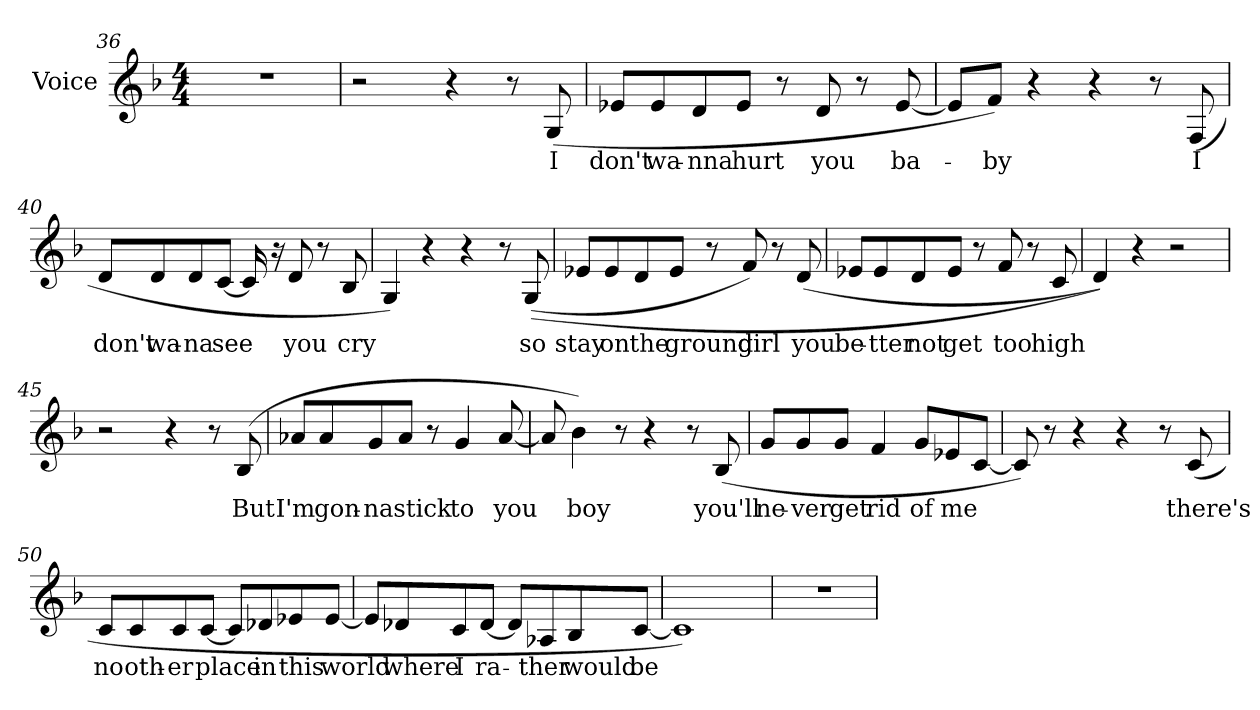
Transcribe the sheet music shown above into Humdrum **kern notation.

**kern	**text
*part1	*part1
*staff1	*staff1
*I"Voice	*
*I'Voice	*
*clefG2	*
*k[b-]	*
*F:	*
*M4/4	*
=36	=36
1r	.
=37	=37
2r	.
4r	.
8r	.
!	!LO:LY:b:color=#000000
(8Gi/	I
=38	=38
!	!LO:LY:b:color=#000000
8e-Xi/L	don't
!	!LO:LY:b:color=#000000
8e-i/	wa-
!	!LO:LY:b:color=#000000
8di/	-nna
!	!LO:LY:b:color=#000000
8e-i/J	hurt
8r	.
!	!LO:LY:b:color=#000000
8di/	you
8r	.
!	!LO:LY:b:color=#000000
[8e-i/	ba-
=39	=39
8e-i/L]	.
!	!LO:LY:b:color=#000000
8fi/J)	-by
4r	.
4r	.
8r	.
!	!LO:LY:b:color=#000000
(8Fi/	I
=40	=40
!	!LO:LY:b:color=#000000
8di/L	don't
!	!LO:LY:b:color=#000000
8di/	wa-
!	!LO:LY:b:color=#000000
8di/	-na
!	!LO:LY:b:color=#000000
[8ci/J	see
16ci/]	.
16r	.
!	!LO:LY:b:color=#000000
8di/	you
8r	.
!	!LO:LY:b:color=#000000
8B-i/	cry
!!LO:LB:g=z
=41	=41
4Gi/)	.
4r	.
4r	.
8r	.
!	!LO:LY:b:color=#000000
((8Gi/	so
=42	=42
!	!LO:LY:b:color=#000000
8e-Xi/L	stay
!	!LO:LY:b:color=#000000
8e-i/	on
!	!LO:LY:b:color=#000000
8di/	the
!	!LO:LY:b:color=#000000
8e-i/J	ground
8r	.
!	!LO:LY:b:color=#000000
8fi/)	girl
8r	.
!	!LO:LY:b:color=#000000
(8di/	you
=43	=43
!	!LO:LY:b:color=#000000
8e-Xi/L	be-
!	!LO:LY:b:color=#000000
8e-i/	-tter
!	!LO:LY:b:color=#000000
8di/	not
!	!LO:LY:b:color=#000000
8e-i/J	get
8r	.
!	!LO:LY:b:color=#000000
8fi/	too
8r	.
!	!LO:LY:b:color=#000000
8ci/	high
=44	=44
4di/))	.
4r	.
2r	.
=45	=45
2r	.
4r	.
8r	.
!	!LO:LY:b:color=#000000
(8B-i/	But
!!LO:LB:g=z
=46	=46
!	!LO:LY:b:color=#000000
8a-Xi/L	I'm
!	!LO:LY:b:color=#000000
8a-i/	gon-
!	!LO:LY:b:color=#000000
8gi/	-na
!	!LO:LY:b:color=#000000
8a-i/J	stick
8r	.
!	!LO:LY:b:color=#000000
4gi/	to
!	!LO:LY:b:color=#000000
[8a-i/	you
=47	=47
8a-i/]	.
!	!LO:LY:b:color=#000000
4b-i\)	boy
8r	.
4r	.
8r	.
!	!LO:LY:b:color=#000000
(8B-i/	you'll
=48	=48
!	!LO:LY:b:color=#000000
8gi/L	ne-
!	!LO:LY:b:color=#000000
8gi/	-ver
!	!LO:LY:b:color=#000000
8gi/J	get
!	!LO:LY:b:color=#000000
4fi/	rid
!	!LO:LY:b:color=#000000
8gi/L	of
!	!LO:LY:b:color=#000000
8e-Xi/	me
[8ci/J	.
=49	=49
8ci/])	.
8r	.
4r	.
4r	.
8r	.
!	!LO:LY:b:color=#000000
(8ci/	there's
!!LO:LB:g=z
=50	=50
!	!LO:LY:b:color=#000000
8ci/L	no
!	!LO:LY:b:color=#000000
8ci/	oth-
!	!LO:LY:b:color=#000000
8ci/	-er
!	!LO:LY:b:color=#000000
[8ci/J	place
8ci/L]	.
!	!LO:LY:b:color=#000000
8d-Xi/	in
!	!LO:LY:b:color=#000000
8e-Xi/	this
!	!LO:LY:b:color=#000000
[8e-i/J	world
=51	=51
8e-i/L]	.
!	!LO:LY:b:color=#000000
8d-Xi/	where
!	!LO:LY:b:color=#000000
8ci/	I
!	!LO:LY:b:color=#000000
[8d-i/J	ra-
8d-i/L]	.
!	!LO:LY:b:color=#000000
8A-Xi/	-ther
!	!LO:LY:b:color=#000000
8B-i/	would
!	!LO:LY:b:color=#000000
[8ci/J	be
=52	=52
1ci])	.
=53	=53
1r	.
=	=
*-	*-
